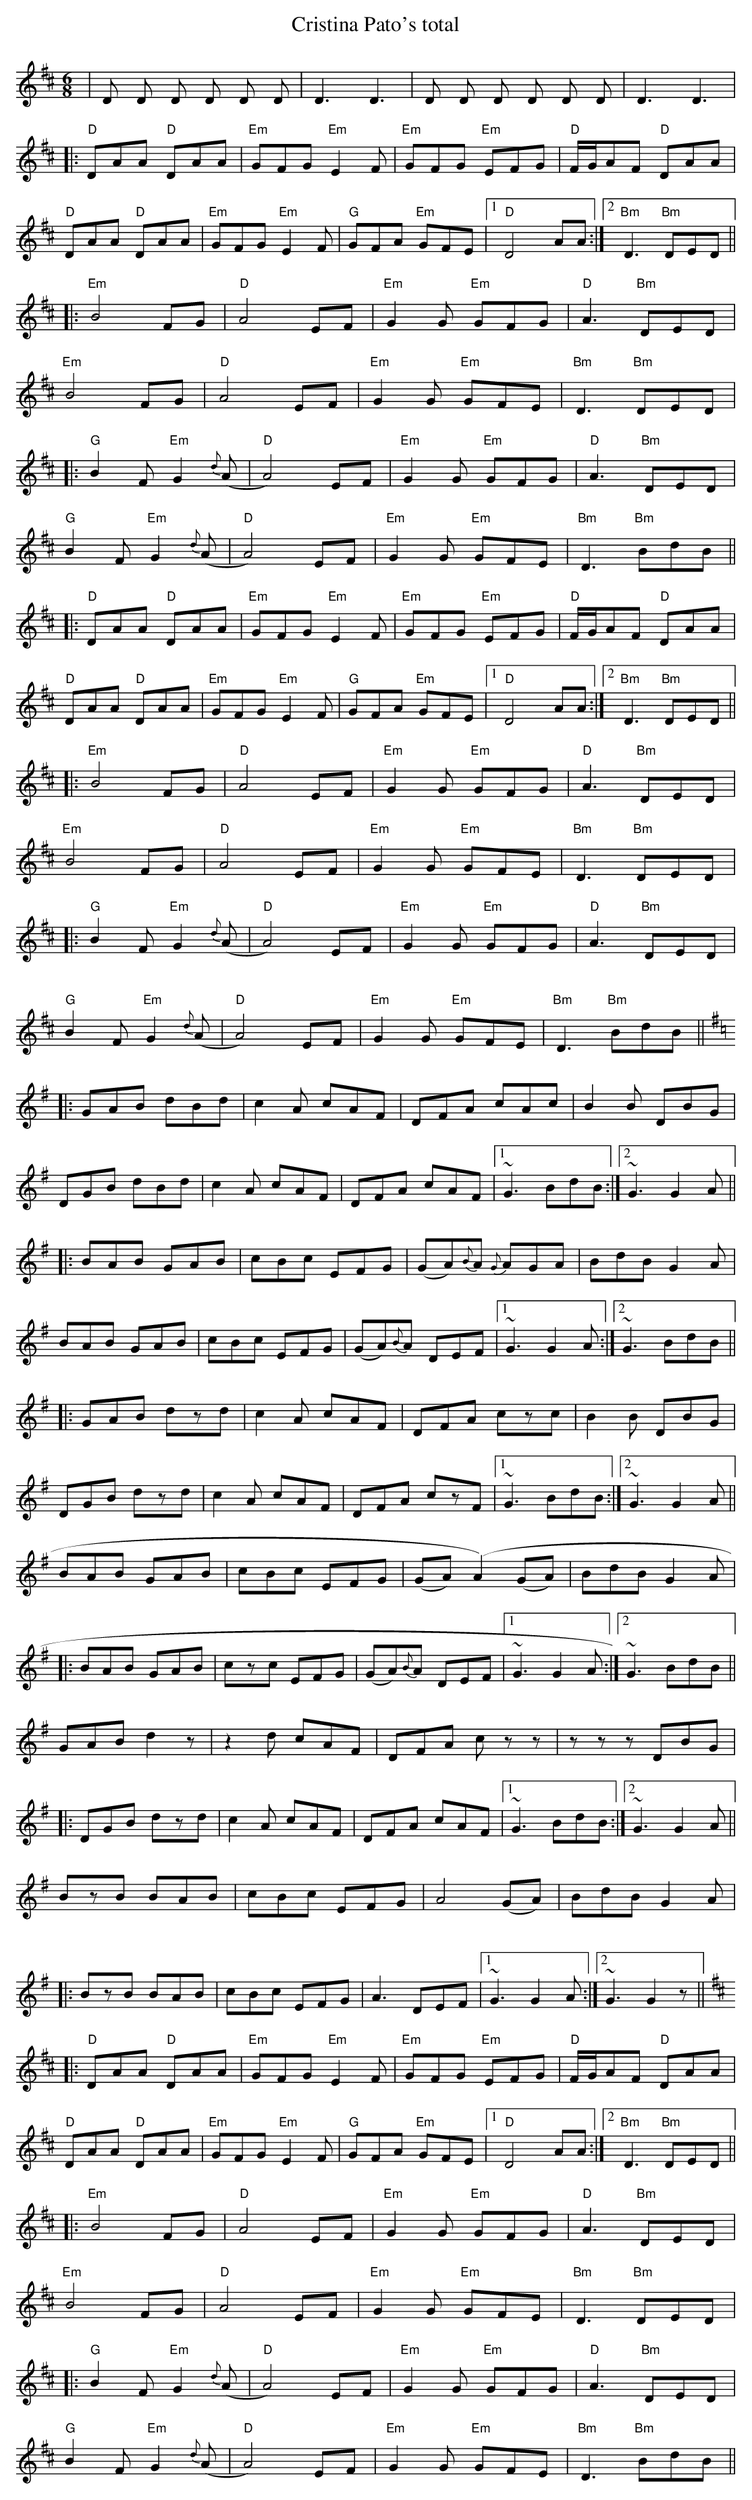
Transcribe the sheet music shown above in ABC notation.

X:1
T:Cristina Pato's total
M:6/8
L:1/8
K:Dmaj
|D D D D D D|D3 D3|D D D D D D|D3 D3|
|:"D"DAA "D"DAA|"Em"GFG "Em"E2F|"Em"GFG "Em"EFG|"D"F/2G/2AF "D"DAA|
"D"DAA "D"DAA|"Em"GFG "Em"E2F|"G"GFA "Em"GFE|1 "D"D4 AA:|2"Bm"D3 "Bm"DED||
|:"Em"B4  FG  |"D"A4   EF|"Em"G2 G "Em"GFG|"D"A3 "Bm"DED|
"Em"B4   FG |"D"A4   EF|"Em"G2 G "Em"GFE|"Bm"D3 "Bm"DED|
|:"G"B2 F "Em"G2 {d}(A|"D"A4)EF|"Em"G2 G "Em"GFG|"D"A3 "Bm"DED|
"G"B2 F "Em"G2 {d}(A|"D"A4)EF |"Em"G2 G "Em"GFE|"Bm"D3 "Bm"BdB||
|:"D"DAA "D"DAA|"Em"GFG "Em"E2F|"Em"GFG "Em"EFG|"D"F/2G/2AF "D"DAA|
"D"DAA "D"DAA|"Em"GFG "Em"E2F|"G"GFA "Em"GFE|1 "D"D4 AA:|2"Bm"D3 "Bm"DED||
|:"Em"B4  FG  |"D"A4   EF|"Em"G2 G "Em"GFG|"D"A3 "Bm"DED|
"Em"B4   FG |"D"A4   EF|"Em"G2 G "Em"GFE|"Bm"D3 "Bm"DED|
|:"G"B2 F "Em"G2 {d}(A|"D"A4)EF|"Em"G2 G "Em"GFG|"D"A3 "Bm"DED|
"G"B2 F "Em"G2 {d}(A|"D"A4)EF |"Em"G2 G "Em"GFE|"Bm"D3 "Bm"BdB||
K:Gmaj
|:GAB dBd |c2A cAF|DFA cAc|B2 B DBG|
DGB dBd |c2A cAF|DFA cAF|1 ~G3 BdB:|2 ~G3 G2 A||
|:BAB GAB |cBc EFG|(GA){B}A {G}AGA |BdB G2A|
BAB GAB |cBc EFG|(GA){B}A DEF |1 ~G3 G2 A:|2 ~G3 BdB||
|:GAB dzd |c2A cAF|DFA czc|B2 B DBG|
DGB dzd |c2A cAF|DFA czF|1 ~G3 BdB:|2 ~G3 G2 A||
BAB GAB |cBc EFG|(GA) (A2) (GA) |BdB G2A|
|:BAB GAB |czc EFG|(GA){B}A DEF |1 ~G3 G2 A:|2 ~G3 BdB||
GAB d2z |z2d cAF|DFA czz|zzz DBG|
|:DGB dzd |c2A cAF|DFA cAF|1 ~G3 BdB:|2 ~G3 G2 A||
BzB BAB |cBc EFG|A4 (GA) |BdB G2A|
|:BzB BAB |cBc EFG|A3 DEF |1 ~G3 G2 A:|2 ~G3 G2z||
K:Dmaj
|:"D"DAA "D"DAA|"Em"GFG "Em"E2F|"Em"GFG "Em"EFG|"D"F/2G/2AF "D"DAA|
"D"DAA "D"DAA|"Em"GFG "Em"E2F|"G"GFA "Em"GFE|1 "D"D4 AA:|2"Bm"D3 "Bm"DED||
|:"Em"B4  FG  |"D"A4   EF|"Em"G2 G "Em"GFG|"D"A3 "Bm"DED|
"Em"B4   FG |"D"A4   EF|"Em"G2 G "Em"GFE|"Bm"D3 "Bm"DED|
|:"G"B2 F "Em"G2 {d}(A|"D"A4)EF|"Em"G2 G "Em"GFG|"D"A3 "Bm"DED|
"G"B2 F "Em"G2 {d}(A|"D"A4)EF |"Em"G2 G "Em"GFE|"Bm"D3 "Bm"BdB||
